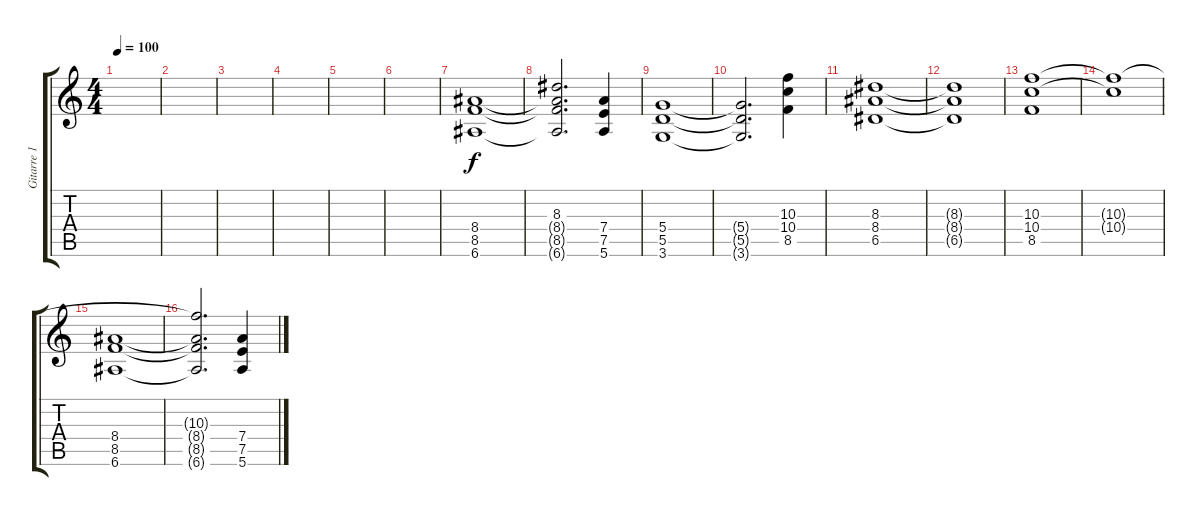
\track ("Gitarre 1" "Gitarre 1") {instrument distortionguitar}
\staff {score tabs}
\tuning (E4 B3 G3 D3 A2 E2) {hide}
\ts (4 4)
\tempo 100
\clef g2
\ks c
|
|
|
|
|
|
(8.4 8.5 6.6).1 |
(8.3 8.4{t} 8.5{t} 6.6{t}).2{d} (7.4 7.5 5.6).4 |
(5.4 5.5 3.6).1 |
(5.4{t} 5.5{t} 3.6{t}).2{d} (10.3 10.4 8.5).4 |
(8.3 8.4 6.5).1 |
(8.3{t} 8.4{t} 6.5{t}).1 |
(10.3 10.4 8.5).1 |
(10.3{t} 10.4{t}).1 |
(8.4 8.5 6.6).1 |
(10.3{t} 8.4{t} 8.5{t} 6.6{t}).2{d} (7.4 7.5 5.6).4
